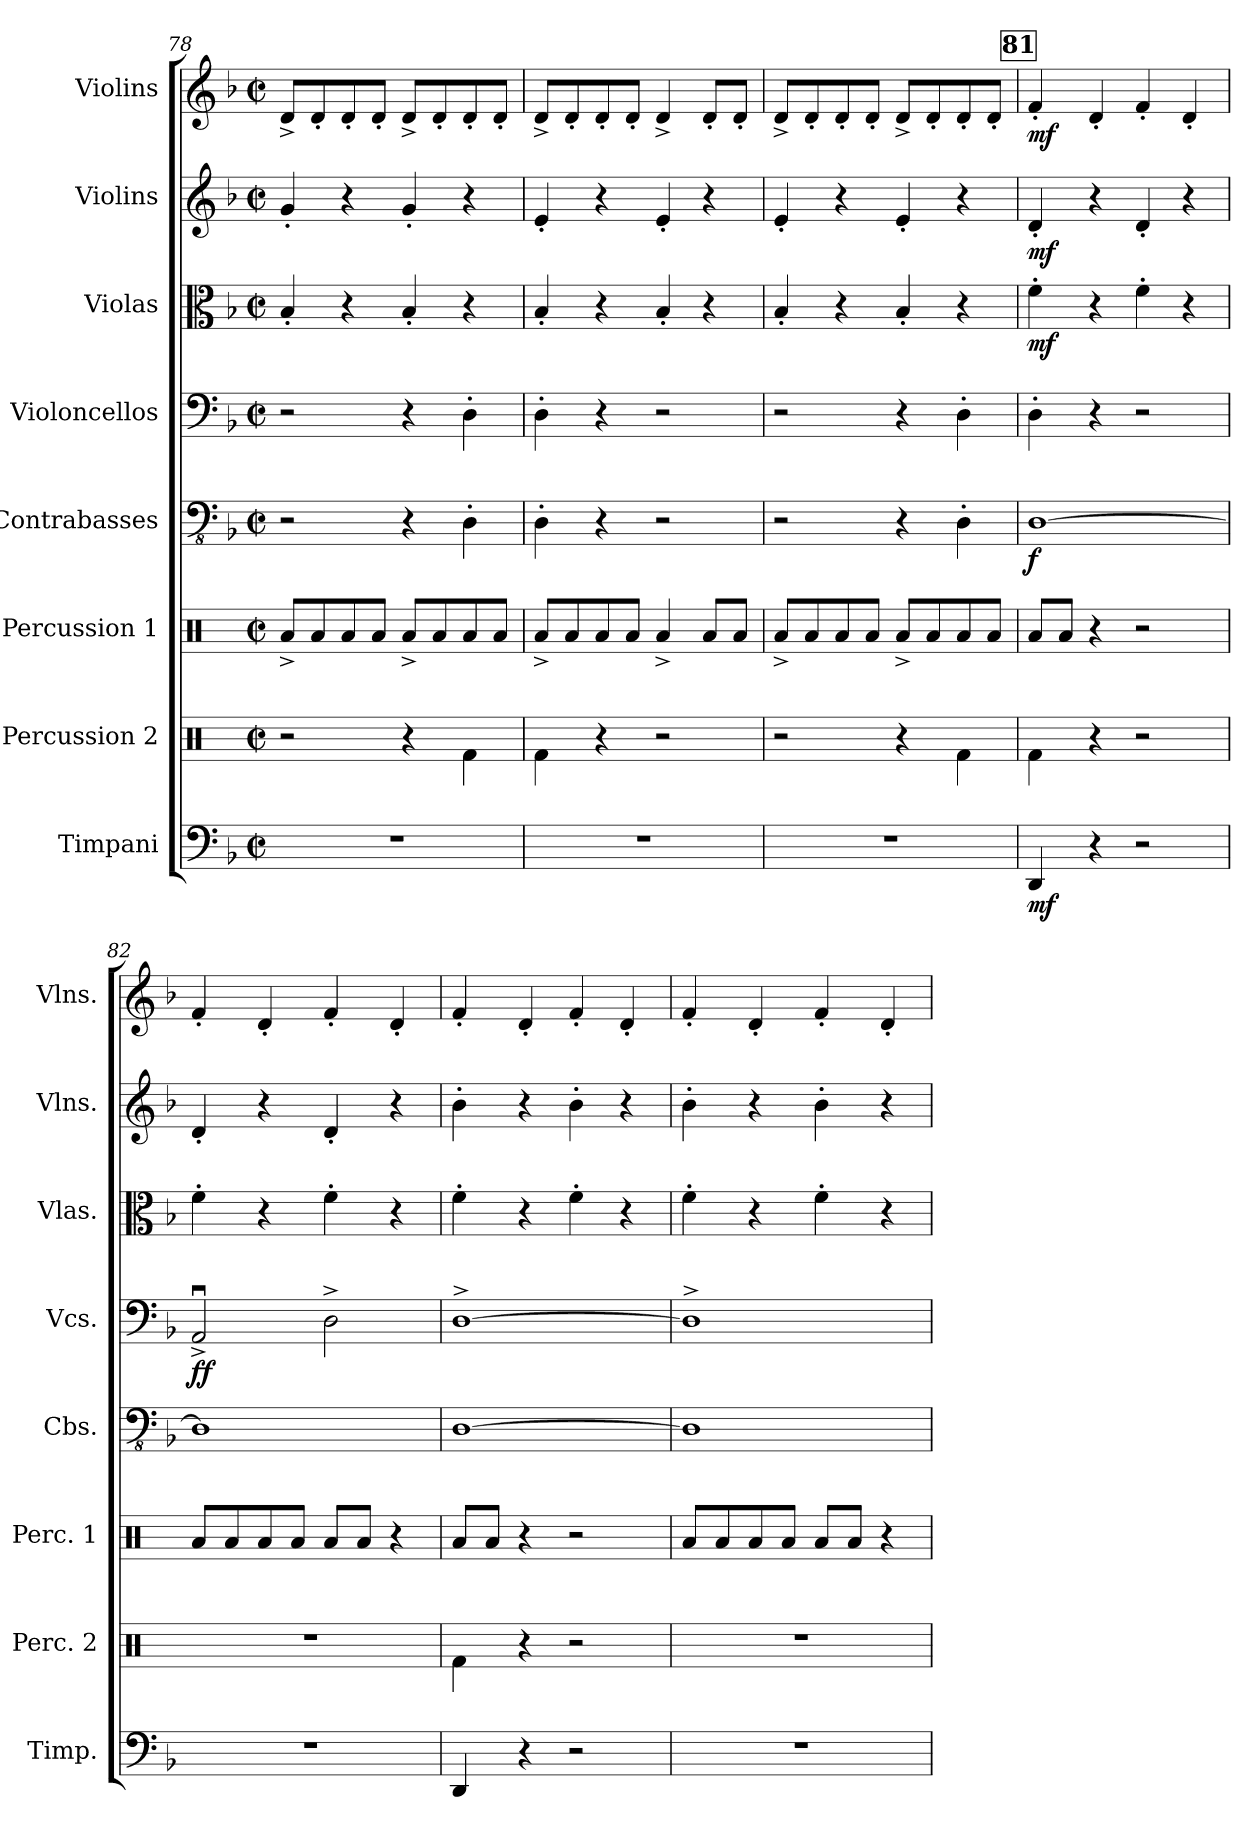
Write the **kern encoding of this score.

**kern	**dynam	**kern	**kern	**kern	**dynam	**kern	**dynam	**kern	**dynam	**kern	**dynam	**kern	**dynam
*part8	*part8	*part7	*part6	*part5	*part5	*part4	*part4	*part3	*part3	*part2	*part2	*part1	*part1
*staff8	*staff8	*staff7	*staff6	*staff5	*staff5	*staff4	*staff4	*staff3	*staff3	*staff2	*staff2	*staff1	*staff1
*I"Timpani	*	*I"Percussion 2	*I"Percussion 1	*I"Contrabasses	*	*I"Violoncellos	*	*I"Violas	*	*I"Violins	*	*I"Violins	*
*I'Timp.	*	*I'Perc. 2	*I'Perc. 1	*I'Cbs.	*	*I'Vcs.	*	*I'Vlas.	*	*I'Vlns.	*	*I'Vlns.	*
*clefF4	*	*clefX	*clefX	*clefFv4	*	*clefF4	*	*clefC3	*	*clefG2	*	*clefG2	*
*k[b-]	*	*k[]	*k[]	*k[b-]	*	*k[b-]	*	*k[b-]	*	*k[b-]	*	*k[b-]	*
*M2/2	*	*M2/2	*M2/2	*M2/2	*	*M2/2	*	*M2/2	*	*M2/2	*	*M2/2	*
*met(c|)	*	*met(c|)	*met(c|)	*met(c|)	*	*met(c|)	*	*met(c|)	*	*met(c|)	*	*met(c|)	*
=78	=78	=78	=78	=78	=78	=78	=78	=78	=78	=78	=78	=78	=78
1r	.	2r	8Ra^/L	2r	.	2r	.	4B-'/	.	4g'/	.	8d^/L	.
.	.	.	8Ra/	.	.	.	.	.	.	.	.	8d'/	.
.	.	.	8Ra/	.	.	.	.	4r	.	4r	.	8d'/	.
.	.	.	8Ra/J	.	.	.	.	.	.	.	.	8d'/J	.
.	.	4r	8Ra^/L	4r	.	4r	.	4B-'/	.	4g'/	.	8d^/L	.
.	.	.	8Ra/	.	.	.	.	.	.	.	.	8d'/	.
.	.	4Rf\	8Ra/	4DD'\	.	4D'\	.	4r	.	4r	.	8d'/	.
.	.	.	8Ra/J	.	.	.	.	.	.	.	.	8d'/J	.
!!LO:PB:g=z
=79	=79	=79	=79	=79	=79	=79	=79	=79	=79	=79	=79	=79	=79
1r	.	4Rf\	8Ra^/L	4DD'\	.	4D'\	.	4B-'/	.	4e'/	.	8d^/L	.
.	.	.	8Ra/	.	.	.	.	.	.	.	.	8d'/	.
.	.	4r	8Ra/	4r	.	4r	.	4r	.	4r	.	8d'/	.
.	.	.	8Ra/J	.	.	.	.	.	.	.	.	8d'/J	.
.	.	2r	4Ra^/	2r	.	2r	.	4B-'/	.	4e'/	.	4d^/	.
.	.	.	8Ra/L	.	.	.	.	4r	.	4r	.	8d'/L	.
.	.	.	8Ra/J	.	.	.	.	.	.	.	.	8d'/J	.
=80	=80	=80	=80	=80	=80	=80	=80	=80	=80	=80	=80	=80	=80
1r	.	2r	8Ra^/L	2r	.	2r	.	4B-'/	.	4e'/	.	8d^/L	.
.	.	.	8Ra/	.	.	.	.	.	.	.	.	8d'/	.
.	.	.	8Ra/	.	.	.	.	4r	.	4r	.	8d'/	.
.	.	.	8Ra/J	.	.	.	.	.	.	.	.	8d'/J	.
.	.	4r	8Ra^/L	4r	.	4r	.	4B-'/	.	4e'/	.	8d^/L	.
.	.	.	8Ra/	.	.	.	.	.	.	.	.	8d'/	.
.	.	4Rf\	8Ra/	4DD'\	.	4D'\	.	4r	.	4r	.	8d'/	.
.	.	.	8Ra/J	.	.	.	.	.	.	.	.	8d'/J	.
!!LO:REH:place=s1:a:B:fs=14:t=81
=81	=81	=81	=81	=81	=81	=81	=81	=81	=81	=81	=81	=81	=81
!	!LO:DY:b	!	!	!	!LO:DY:b	!	!	!	!LO:DY:b	!	!LO:DY:b	!	!LO:DY:b
4DD/	mf	4Rf\	8Ra/L	[1DD	f	4D'\	.	4f'\	mf	4d'/	mf	4f'/	mf
.	.	.	8Ra/J	.	.	.	.	.	.	.	.	.	.
4r	.	4r	4r	.	.	4r	.	4r	.	4r	.	4d'/	.
2r	.	2r	2r	.	.	2r	.	4f'\	.	4d'/	.	4f'/	.
.	.	.	.	.	.	.	.	4r	.	4r	.	4d'/	.
=82	=82	=82	=82	=82	=82	=82	=82	=82	=82	=82	=82	=82	=82
!	!	!	!	!	!	!	!LO:DY:b	!	!	!	!	!	!
1r	.	1r	8Ra/L	1DD]	.	2AAu^/	ff	4f'\	.	4d'/	.	4f'/	.
.	.	.	8Ra/	.	.	.	.	.	.	.	.	.	.
.	.	.	8Ra/	.	.	.	.	4r	.	4r	.	4d'/	.
.	.	.	8Ra/J	.	.	.	.	.	.	.	.	.	.
.	.	.	8Ra/L	.	.	2D^\	.	4f'\	.	4d'/	.	4f'/	.
.	.	.	8Ra/J	.	.	.	.	.	.	.	.	.	.
.	.	.	4r	.	.	.	.	4r	.	4r	.	4d'/	.
=83	=83	=83	=83	=83	=83	=83	=83	=83	=83	=83	=83	=83	=83
4DD/	.	4Rf\	8Ra/L	[1DD	.	[1D^	.	4f'\	.	4b-'\	.	4f'/	.
.	.	.	8Ra/J	.	.	.	.	.	.	.	.	.	.
4r	.	4r	4r	.	.	.	.	4r	.	4r	.	4d'/	.
2r	.	2r	2r	.	.	.	.	4f'\	.	4b-'\	.	4f'/	.
.	.	.	.	.	.	.	.	4r	.	4r	.	4d'/	.
=84	=84	=84	=84	=84	=84	=84	=84	=84	=84	=84	=84	=84	=84
1r	.	1r	8Ra/L	1DD]	.	1D^]	.	4f'\	.	4b-'\	.	4f'/	.
.	.	.	8Ra/	.	.	.	.	.	.	.	.	.	.
.	.	.	8Ra/	.	.	.	.	4r	.	4r	.	4d'/	.
.	.	.	8Ra/J	.	.	.	.	.	.	.	.	.	.
.	.	.	8Ra/L	.	.	.	.	4f'\	.	4b-'\	.	4f'/	.
.	.	.	8Ra/J	.	.	.	.	.	.	.	.	.	.
.	.	.	4r	.	.	.	.	4r	.	4r	.	4d'/	.
=	=	=	=	=	=	=	=	=	=	=	=	=	=
*-	*-	*-	*-	*-	*-	*-	*-	*-	*-	*-	*-	*-	*-
